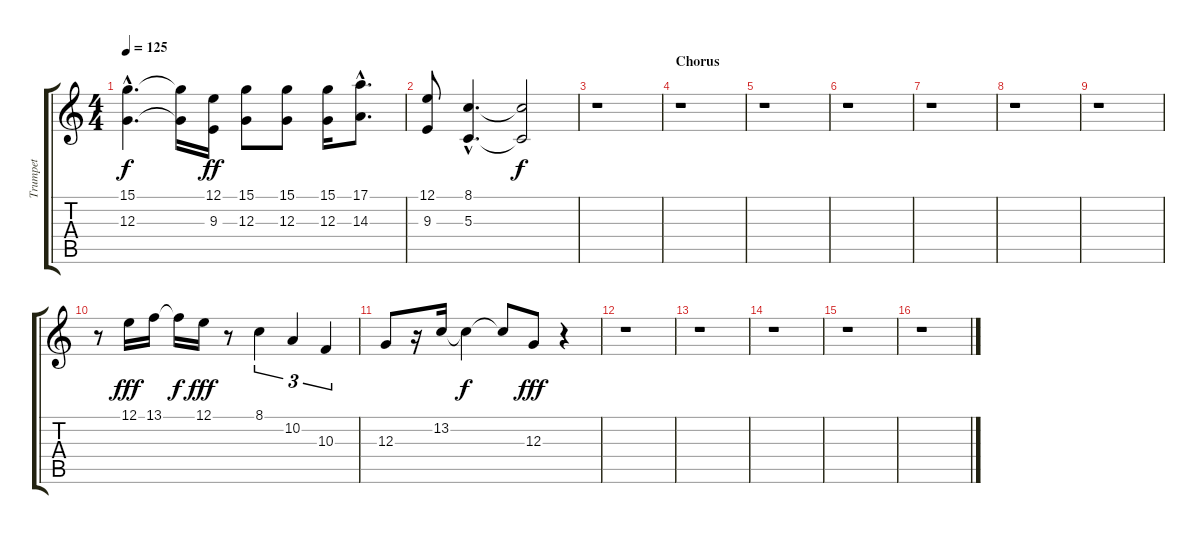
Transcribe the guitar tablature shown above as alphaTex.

\track ("Trumpet" "Trumpet") {instrument trumpet}
\staff {score tabs}
\tuning (E4 B3 G3 D3 A2 E2) {hide}
\ts (4 4)
\tempo 125
\clef g2
\ks c
(15.1{hac t} 12.3{hac t}).4{d dy f} (15.1{t} 12.3{t}).16 (12.1 9.3).16{dy ff} (15.1 12.3).8 (15.1 12.3).8 (15.1 12.3).16 (17.1{hac} 14.3{hac}).8{d} |
(12.1 9.3).8 (8.1{hac} 5.3{hac}).4{d} (8.1{t} 5.3{t}).2{dy f} |
r.1 |
\section ("" "Chorus")
r.1 |
r.1 |
r.1 |
r.1 |
r.1 |
r.1 |
r.8 12.1.16{dy fff volume 16 instrument altosax} 13.1.16 13.1{t}.16{dy f} 12.1.16{dy fff} r.8 8.1.4{tu (3 2)} 10.2.4{tu (3 2)} 10.3.4{tu (3 2)} |
12.3.8 r.16 13.2.16 13.2{t}.4{dy f} 13.2{t}.8 12.3.8{dy fff} r.4 |
r.1 |
r.1 |
r.1 |
r.1 |
r.1
